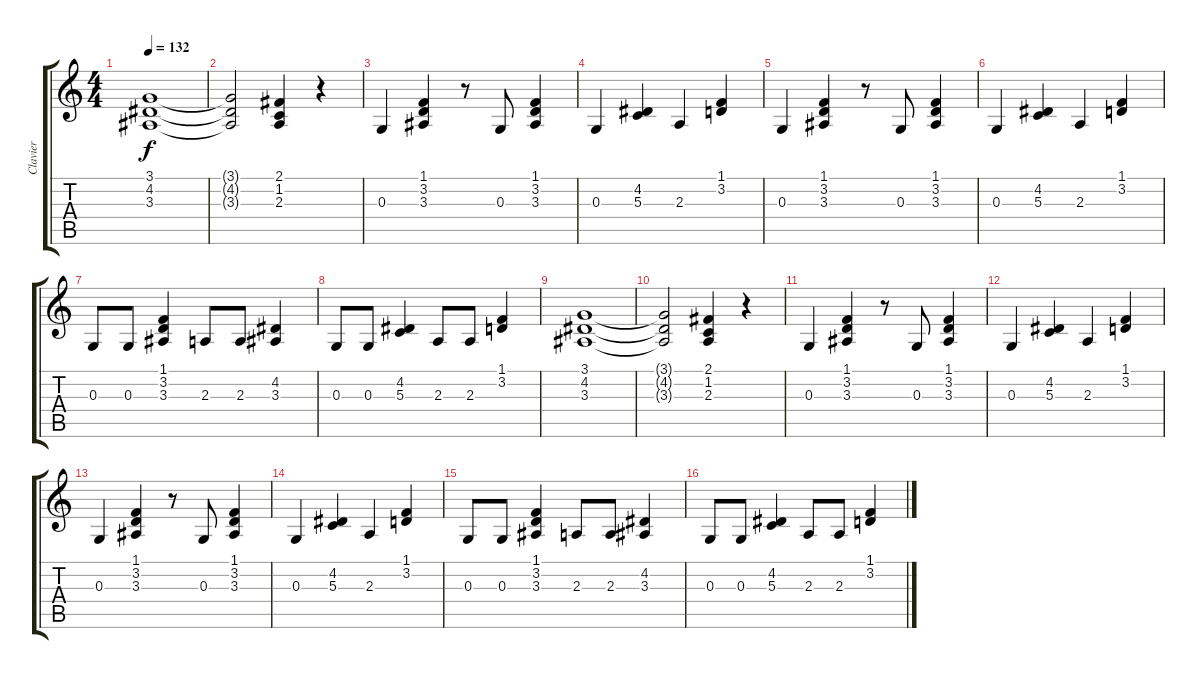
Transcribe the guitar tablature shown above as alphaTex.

\track ("Clavier" "Clavier") {instrument electricpiano2}
\staff {score tabs}
\tuning (E4 B3 G3 D3 A2 E2) {hide}
\ts (4 4)
\tempo 132
\clef g2
\ks c
(3.1 4.2 3.3).1{dy f} |
(3.1{t} 4.2{t} 3.3{t}).2 (2.1 1.2 2.3).4 r.4 |
0.3.4 (1.1 3.2 3.3).4 r.8 0.3.8 (1.1 3.2 3.3).4 |
0.3.4 (4.2 5.3).4 2.3.4 (1.1 3.2).4 |
0.3.4 (1.1 3.2 3.3).4 r.8 0.3.8 (1.1 3.2 3.3).4 |
0.3.4 (4.2 5.3).4 2.3.4 (1.1 3.2).4 |
0.3.8 0.3.8 (1.1 3.2 3.3).4 2.3.8 2.3.8 (4.2 3.3).4 |
0.3.8 0.3.8 (4.2 5.3).4 2.3.8 2.3.8 (1.1 3.2).4 |
(3.1 4.2 3.3).1 |
(3.1{t} 4.2{t} 3.3{t}).2 (2.1 1.2 2.3).4 r.4 |
0.3.4 (1.1 3.2 3.3).4 r.8 0.3.8 (1.1 3.2 3.3).4 |
0.3.4 (4.2 5.3).4 2.3.4 (1.1 3.2).4 |
0.3.4 (1.1 3.2 3.3).4 r.8 0.3.8 (1.1 3.2 3.3).4 |
0.3.4 (4.2 5.3).4 2.3.4 (1.1 3.2).4 |
0.3.8 0.3.8 (1.1 3.2 3.3).4 2.3.8 2.3.8 (4.2 3.3).4 |
0.3.8 0.3.8 (4.2 5.3).4 2.3.8 2.3.8 (1.1 3.2).4
